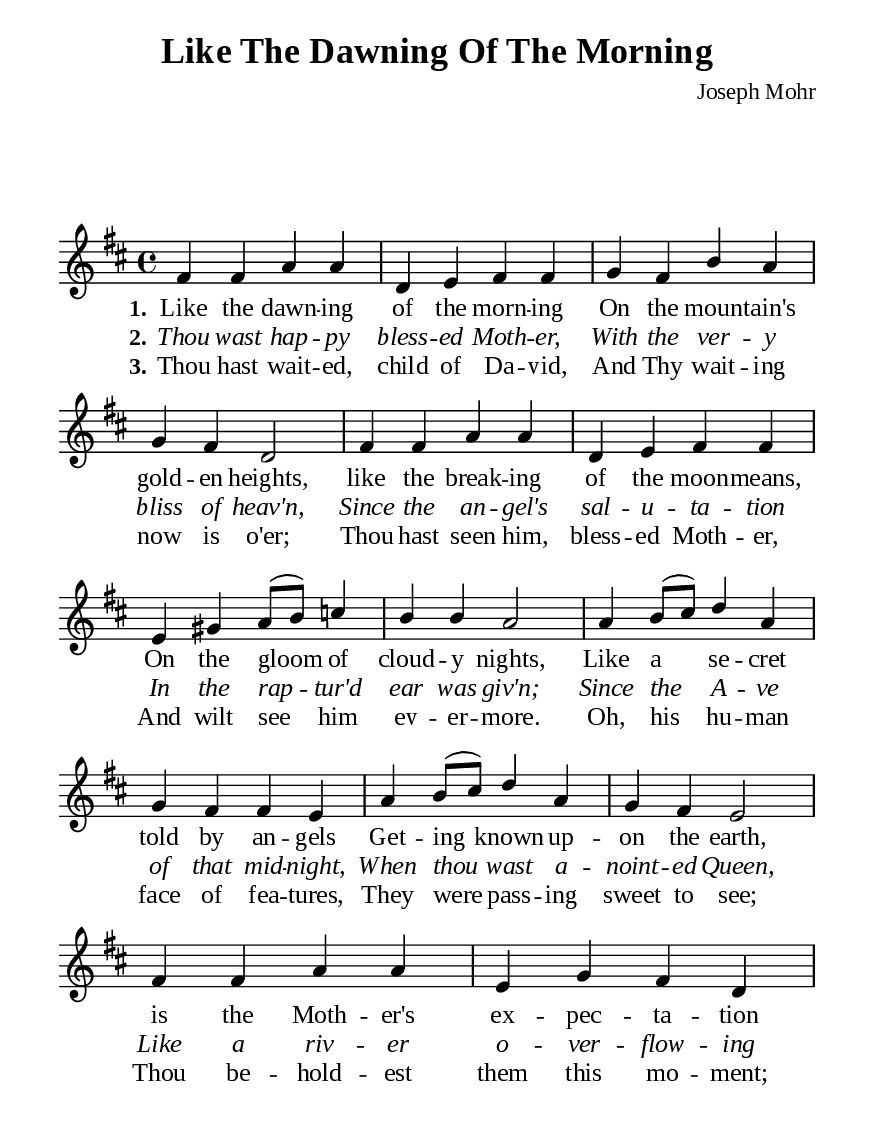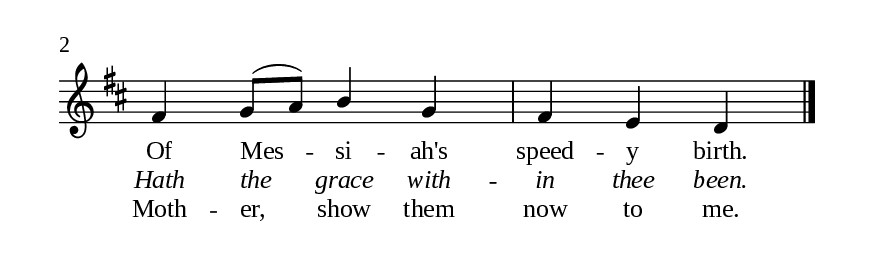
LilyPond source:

\version "2.18.2"

\header {
  title = "Like The Dawning Of The Morning"
  composer = "Joseph Mohr"
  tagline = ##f
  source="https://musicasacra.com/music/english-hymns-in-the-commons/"
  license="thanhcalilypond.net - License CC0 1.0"
}

global= {
  \key d \major
  \time 4/4
  \override Score.BarNumber.break-visibility = ##(#f #f #f)
}

\paper {
  #(set-paper-size "a5")
  top-margin = 10\mm
  bottom-margin = 10\mm
  left-margin = 10\mm
  right-margin = 10\mm
  indent = #0
  #(define fonts
	 (make-pango-font-tree "Liberation Serif"
	 		       "Liberation Serif"
			       "Liberation Serif"
			       (/ 20 20)))
  system-system-spacing = #'((basic-distance . 2.5) (padding . 2.5))
}

printItalic = \with {
  \override LyricText.font-shape = #'italic
}

% Verse music
musicVerseSoprano = \relative c' {
  %{	01	%} fis4 fis a a |
  %{	02	%} d, e fis fis |
  %{	03	%} g fis b a |
  %{	04	%} g fis d2 |
  %{	05	%} fis4 fis a a |
  %{	06	%} d, e fis fis |
  %{	07	%} e gis a8 (b) c4 |
  %{	08	%} b b a2 |
  %{	09	%} a4 b8 (cis) d4 a |
  %{	10	%} g fis fis e |
  %{	11	%} a b8 (cis) d4 a |
  %{	12	%} g fis e2 |
  %{	13	%} fis4 fis a a |
  %{	14	%} e g fis d |
  %{	15	%} fis g8 (a) b4 g |
  %{	16	%} fis e d \bar "|."
}

% Verse lyrics
verseOne = \lyricmode {
  \set stanza = #"1."
  Like the dawn -- ing of the morn -- ing
  On the moun -- tain's gold -- en heights,
  like the break -- ing of the moon -- means,
  On the gloom of cloud -- y nights,
  Like a se -- cret told by an -- gels
  Get -- ing known up -- on the earth, is the Moth -- er's
  ex -- pec -- ta -- tion
  Of Mes -- si -- ah's speed -- y birth.
}

verseTwo = \lyricmode {
  \set stanza = #"2."
  Thou wast hap -- py bless -- ed Moth -- er,
  With the ver -- y bliss of heav'n,
  Since the an -- gel's sal -- u -- ta -- tion
  In the rap -- tur'd ear was giv'n;
  Since the A -- ve of that mid -- night,
  When thou wast a -- noint -- ed Queen,
  Like a riv -- er o -- ver -- flow -- ing
  Hath the grace with -- in thee been.
  
}

verseThree = \lyricmode {
  \set stanza = #"3."
  Thou hast wait -- ed, child of Da -- vid,
  And Thy wait -- ing now is o'er;
  Thou hast seen him, bless -- ed Moth -- er,
  And wilt see him ev -- er -- more.
  Oh, his hu -- man face of fea -- tures,
  They were pass -- ing sweet to see;
  Thou be -- hold -- est them this mo -- ment;
  Moth -- er, show them now to me.
}

% Layout
\score {
    \new ChoirStaff <<
      \new Staff <<
        \clef "treble"
        \new Voice = "sopranos" { \global \stemUp \slurUp \musicVerseSoprano }
      >>
      \new Lyrics \lyricsto sopranos \verseOne
      \new Lyrics \printItalic \lyricsto sopranos \verseTwo
      \new Lyrics \lyricsto sopranos \verseThree
    >>
}
